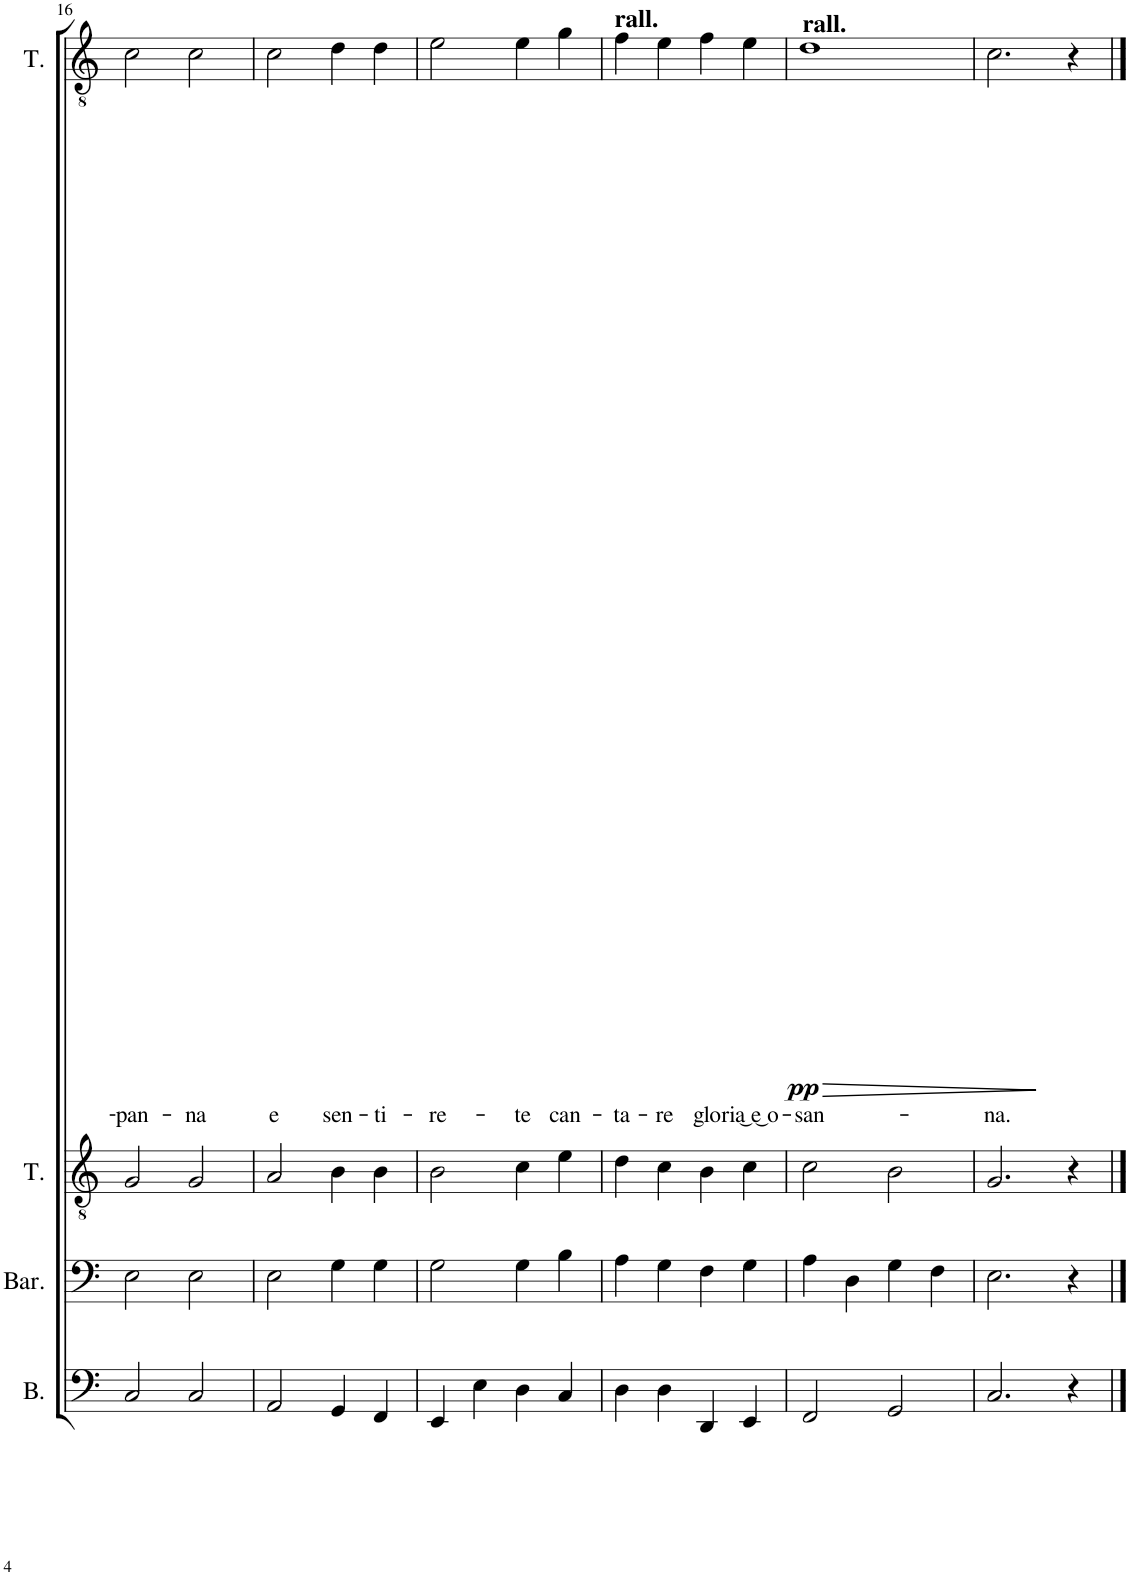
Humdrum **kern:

**kern	**kern	**kern	**kern	**text	**dynam
*part4	*part3	*part2	*part1	*part1	*part1
*staff4	*staff3	*staff2	*staff1	*staff1	*staff1
*I"Bass	*I"Baritone	*I"Tenor	*I"Tenor	*	*
*I'B.	*I'Bar.	*I'T.	*I'T.	*	*
!!LO:PB:g=z
*clefF4	*clefF4	*clefGv2	*clefGv2	*	*
*Trd7c12	*	*	*	*	*
*k[]	*k[]	*k[]	*k[]	*	*
*M4/4	*M4/4	*M4/4	*M4/4	*	*
*met(c|)	*met(c|)	*met(c|)	*met(c|)	*	*
=16	=16	=16	=16	=16	=16
!	!	!	!	!LO:LY:b	!
2C/	2E\	2G/	2c\	-pan-	.
!	!	!	!	!LO:LY:b	!
2C/	2E\	2G/	2c\	-na	.
=17	=17	=17	=17	=17	=17
!	!	!	!	!LO:LY:b	!
2AA/	2E\	2A/	2c\	e	.
!	!	!	!	!LO:LY:b	!
4GG/	4G\	4B\	4d\	sen-	.
!	!	!	!	!LO:LY:b	!
4FF/	4G\	4B\	4d\	-ti-	.
=18	=18	=18	=18	=18	=18
!	!	!	!	!LO:LY:b	!
4EE/	2G\	2B\	2e\	-re-	.
4E\	.	.	.	.	.
!	!	!	!	!LO:LY:b	!
4D\	4G\	4c\	4e\	-te	.
!	!	!	!	!LO:LY:b	!
4C/	4B\	4e\	4g\	can-	.
=19	=19	=19	=19	=19	=19
!	!	!	!LO:TX:a:B:t=rall.	!	!
!	!	!	!	!LO:LY:b	!
4D\	4A\	4d\	4f\	-ta-	.
!	!	!	!	!LO:LY:b	!
4D\	4G\	4c\	4e\	-re	.
!	!	!	!	!LO:LY:b	!
4DD/	4F\	4B\	4f\	glo-	.
!	!	!	!	!LO:LY:b	!
4EE/	4G\	4c\	4e\	-ria͜ e͜ o-	.
=20	=20	=20	=20	=20	=20
!	!	!	!LO:TX:a:B:t=rall.	!	!
!	!	!	!	!LO:LY:b	!LO:HP:b
!	!	!	!	!	!LO:DY:n=1:b
2FF/	4A\	2c\	1d	-san-	> pp
.	4D\	.	.	.	.
2GG/	4G\	2B\	.	.	.
.	4F\	.	.	.	.
=21	=21	=21	=21	=21	=21
!	!	!	!	!LO:LY:b	!
2.C/	2.E\	2.G/	2.c\	-na.	.
4r	4r	4r	4r	.	]
==	==	==	==	==	==
*-	*-	*-	*-	*-	*-
